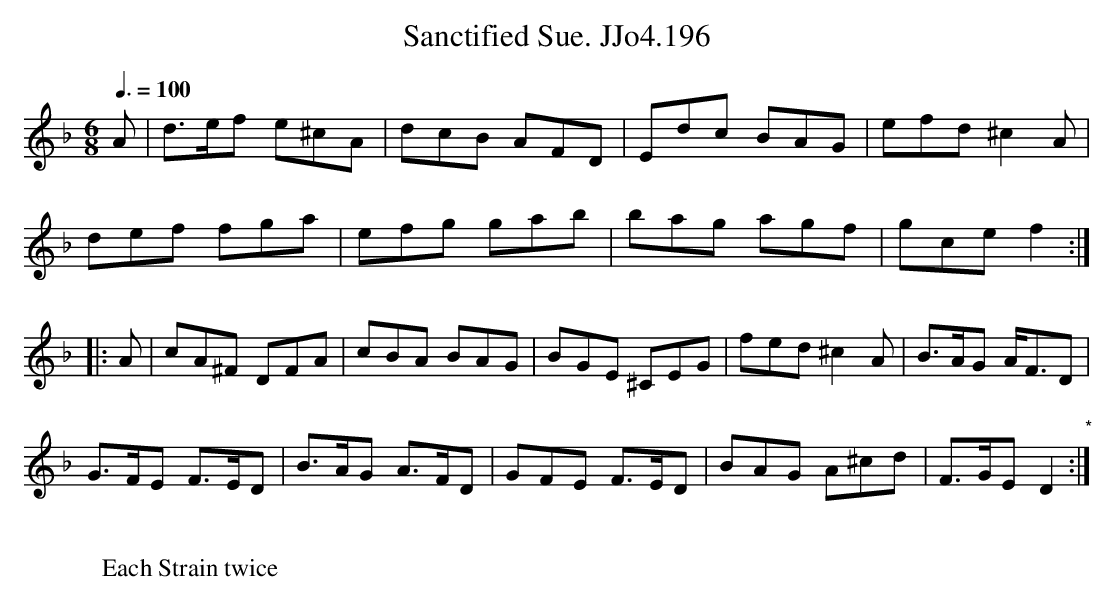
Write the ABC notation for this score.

X:1
T:Sanctified Sue. JJo4.196
M:6/8
L:1/8
Q:3/8=100
K:Dm
A|d>ef e^cA|dcB AFD|Edc BAG|efd ^c2A|
def fga|efg gab|bag agf|gce f2 :|
|: A|cA^F DFA|cBA BAG|BGE ^CEG|fed ^c2A|B>AG A<FD|
G>FE F>ED|B>AG A>FD|GFE F>ED|BAG A^cd|F>GE D2 "*":|
W:
W:Each Strain twice
